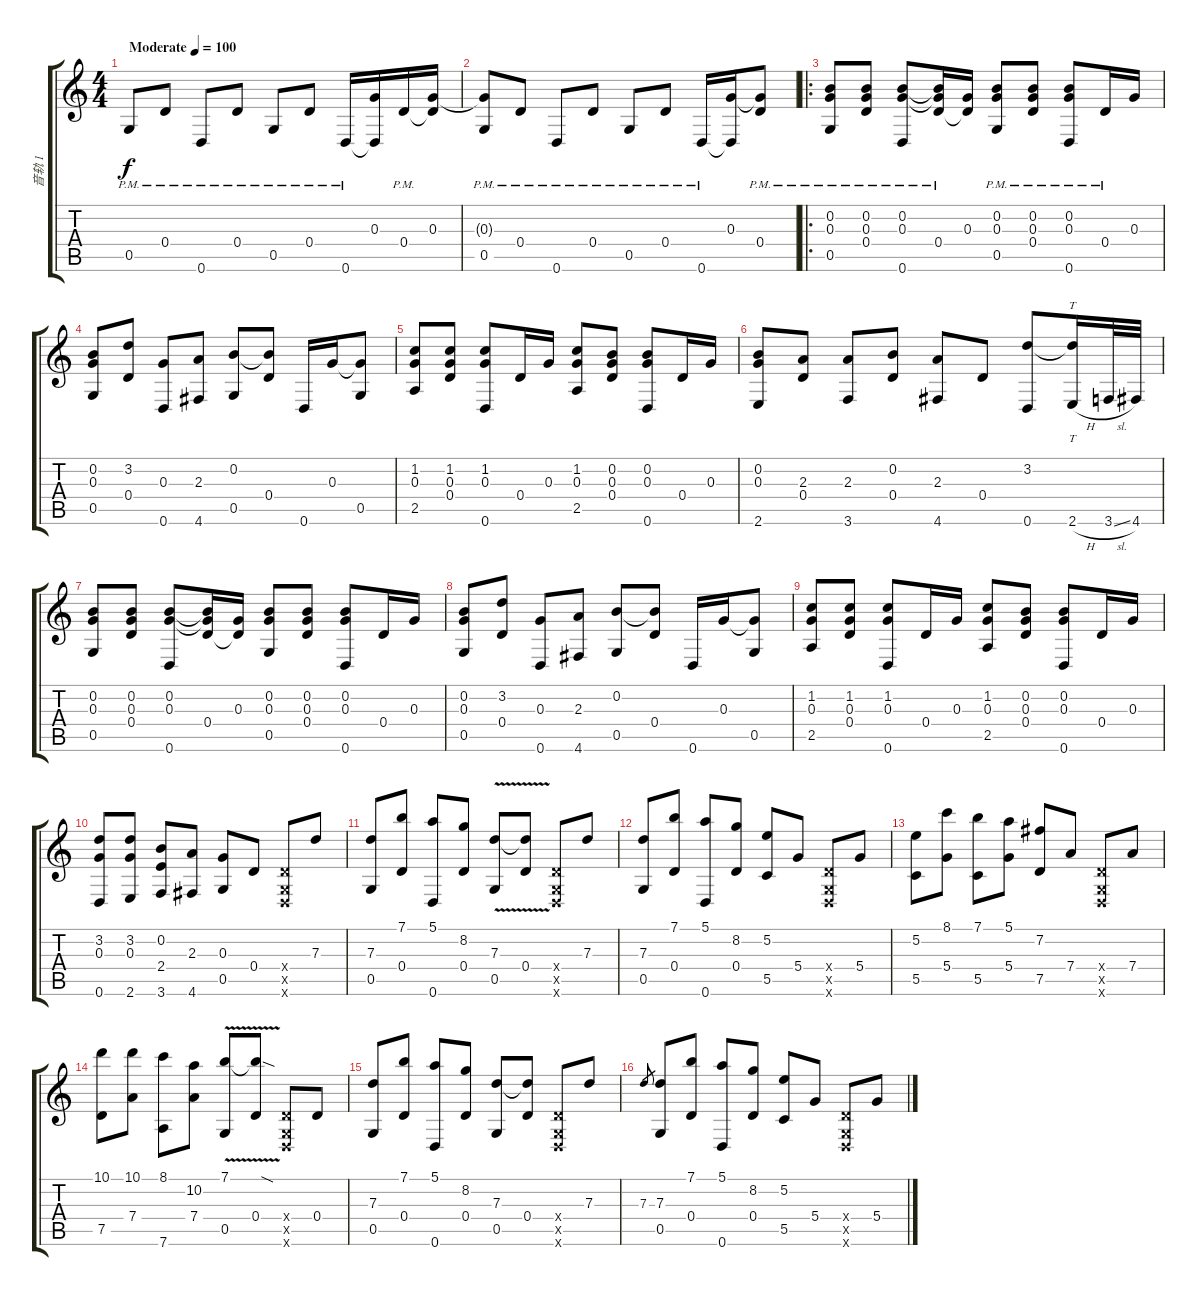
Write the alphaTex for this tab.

\track ("音轨 1" "音轨 1") {instrument acousticguitarsteel}
\staff {score tabs}
\tuning (E4 B3 G3 D3 G2 D2) {hide}
\ts (4 4)
\tempo (100 "Moderate")
\clef g2
\ks c
0.5{pm}.8{dy f instrument acousticguitarsteel} 0.4{pm}.8 0.6{pm}.8 0.4{pm}.8 0.5{pm}.8 0.4{pm}.8 0.6{pm}.16 (0.3 0.6{t}).16 0.4{pm}.16 (0.3 0.4{t}).16 |
(0.3{t} 0.5{pm}).8 0.4{pm}.8 0.6{pm}.8 0.4{pm}.8 0.5{pm}.8 0.4{pm}.8 0.6{pm}.16 (0.3 0.6{t}).16 (0.3{t} 0.4{pm}).8 |
\ro
(0.2 0.3 0.5{pm}).8 (0.2 0.3 0.4{pm}).8 (0.2 0.3 0.6{pm}).8 (0.2{t} 0.3{t} 0.4{pm}).16 (0.3 0.4{t}).16 (0.2 0.3 0.5{pm}).8 (0.2 0.3 0.4{pm}).8 (0.2 0.3 0.6{pm}).8 0.4{pm}.16 0.3.16 |
(0.2 0.3 0.5).8 (3.2 0.4).8 (0.3 0.6).8 (2.3 4.6).8 (0.2 0.5).8 (0.2{t} 0.4).8 0.6.16 0.3.16 (0.3{t} 0.5).8 |
(1.2 0.3 2.5).8 (1.2 0.3 0.4).8 (1.2 0.3 0.6).8 0.4.16 0.3.16 (1.2 0.3 2.5).8 (0.2 0.3 0.4).8 (0.2 0.3 0.6).8 0.4.16 0.3.16 |
(0.2 0.3 2.6).8 (2.3 0.4).8 (2.3 3.6).8 (0.2 0.4).8 (2.3 4.6).8 0.4.8 (3.2 0.6).8 (3.2{t} 2.6{h}).16{tt} 3.6{sl}.32 4.6.32 |
(0.2 0.3 0.5).8 (0.2 0.3 0.4).8 (0.2 0.3 0.6).8 (0.2{t} 0.3{t} 0.4).16 (0.3 0.4{t}).16 (0.2 0.3 0.5).8 (0.2 0.3 0.4).8 (0.2 0.3 0.6).8 0.4.16 0.3.16 |
(0.2 0.3 0.5).8 (3.2 0.4).8 (0.3 0.6).8 (2.3 4.6).8 (0.2 0.5).8 (0.2{t} 0.4).8 0.6.16 0.3.16 (0.3{t} 0.5).8 |
(1.2 0.3 2.5).8 (1.2 0.3 0.4).8 (1.2 0.3 0.6).8 0.4.16 0.3.16 (1.2 0.3 2.5).8 (0.2 0.3 0.4).8 (0.2 0.3 0.6).8 0.4.16 0.3.16 |
(3.2 0.3 0.6).8 (3.2 0.3 2.6).8 (0.2 2.4 3.6).8 (2.3 4.6).8 (0.3 0.5).8 0.4.8 (0.4{x} 0.5{x} 0.6{x}).8 7.3.8 |
(7.3 0.5).8 (7.1 0.4).8 (5.1 0.6).8 (8.2 0.4).8 (7.3{v} 0.5).8 (7.3{t} 0.4).8 (0.4{x} 0.5{x} 0.6{x}).8 7.3.8 |
(7.3 0.5).8 (7.1 0.4).8 (5.1 0.6).8 (8.2 0.4).8 (5.2 5.5).8 5.4.8 (0.4{x} 0.5{x} 0.6{x}).8 5.4.8 |
(5.2 5.5).8 (8.1 5.4).8 (7.1 5.5).8 (5.1 5.4).8 (7.2 7.5).8 7.4.8 (0.4{x} 0.5{x} 0.6{x}).8 7.4.8 |
(10.1 7.5).8 (10.1 7.4).8 (8.1 7.6).8 (10.2 7.4).8 (7.1{v} 0.5).8 (7.1{sod t} 0.4).8 (0.4{x} 0.5{x} 0.6{x}).8 0.4.8 |
(7.3 0.5).8 (7.1 0.4).8 (5.1 0.6).8 (8.2 0.4).8 (7.3 0.5).8 (7.3{t} 0.4).8 (0.4{x} 0.5{x} 0.6{x}).8 7.3.8 |
7.3.8{gr} (7.3 0.5).8 (7.1 0.4).8 (5.1 0.6).8 (8.2 0.4).8 (5.2 5.5).8 5.4.8 (0.4{x} 0.5{x} 0.6{x}).8 5.4.8
